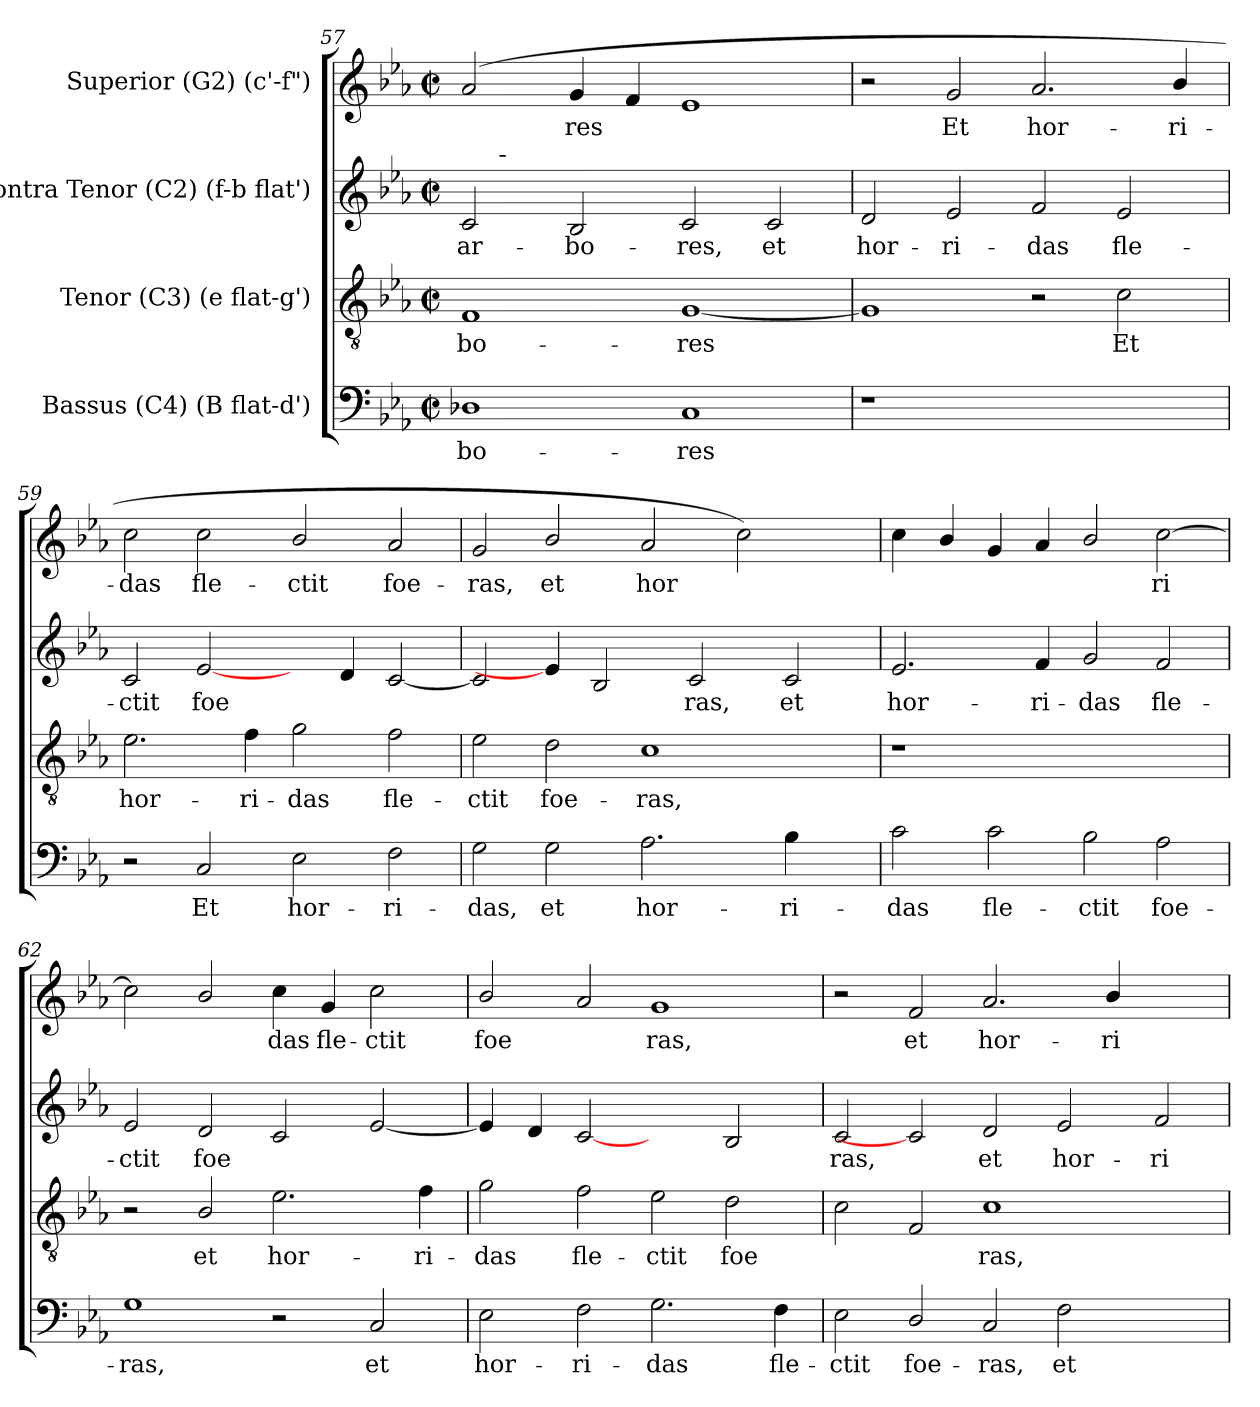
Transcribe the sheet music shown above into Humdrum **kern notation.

**kern	**text	**kern	**text	**kern	**text	**kern	**text
*part4	*part4	*part3	*part3	*part2	*part2	*part1	*part1
*staff4	*staff4	*staff3	*staff3	*staff2	*staff2	*staff1	*staff1
*I"Bassus (C4)  (B flat-d')	*	*I"Tenor (C3)  (e flat-g')	*	*I"Contra Tenor (C2)  (f-b flat')	*	*I"Superior (G2)  (c'-f")	*
!!LO:PB:g=z
*clefF4	*	*clefGv2	*	*clefG2	*	*clefG2	*
*k[b-e-a-]	*	*k[b-e-a-]	*	*k[b-e-a-]	*	*k[b-e-a-]	*
*E-:	*	*E-:	*	*E-:	*	*E-:	*
*M2/2	*	*M2/2	*	*M2/2	*	*M2/2	*
*met(c|)	*	*met(c|)	*	*met(c|)	*	*met(c|)	*
=57	=57	=57	=57	=57	=57	=57	=57
!	!LO:LY:b:cj	!	!LO:LY:b:cj	!	!LO:LY:b:cj	!	!LO:LY:b
*	*	*	*	*^	*	*	*
1D-	-bo-	1F	-bo-	2c/	8ryy	-ar-	(<2a-/	--
!	!	!	!	!	!LO:TX:a:t=-	!	!	!
.	.	.	.	.	1...ryy	.	.	.
!	!	!	!	!	!	!LO:LY:b:cj	!	!LO:LY:b
.	.	.	.	2B-/	.	-bo-	4g/	-res
!	!	!	!	!	!	!	!	!LO:LY:b
.	.	.	.	.	.	.	4f/	.
!	!LO:LY:b:cj	!	!LO:LY:b:cj	!	!	!LO:LY:b:cj	!	!LO:LY:b
1C	-res	[<1G	-res	2c/	.	-res,	1e-	.
!	!	!	!	!	!	!LO:LY:b:cj	!	!
.	.	.	.	2c/	.	et	.	.
=58	=58	=58	=58	=58	=58	=58	=58	=58
!	!	!	!LO:LY:b:cj	!	!	!LO:LY:b:cj	!	!
*	*	*	*	*v	*v	*	*	*
1r	.	1G]	.	2d/	hor-	2r	.
!	!	!	!	!	!LO:LY:b:cj	!	!LO:LY:b
.	.	.	.	2e-/	-ri-	2g/	Et
!	!	!	!	!	!LO:LY:b:cj	!	!LO:LY:b
1ryy	.	2r	.	2f/	-das	2.a-/	hor-
!	!	!	!LO:LY:b:cj	!	!LO:LY:b:cj	!	!
.	.	2c\	Et	2e-/	fle-	.	.
!	!	!	!	!	!	!	!LO:LY:b
.	.	.	.	.	.	4b-/	-ri-
=59	=59	=59	=59	=59	=59	=59	=59
!	!	!	!LO:LY:b:cj	!	!LO:LY:b:cj	!	!LO:LY:b
2r	.	2.e-\	hor-	2c/	-ctit	2cc\	-das
!	!LO:LY:b:cj	!	!	!	!LO:LY:b:cj	!	!LO:LY:b
2C/	Et	.	.	[2e-/	foe-	2cc\	fle-
!	!	!	!LO:LY:b:cj	!	!	!	!
.	.	4f\	-ri-	.	.	.	.
!	!LO:LY:b:cj	!	!LO:LY:b:cj	!	!	!	!LO:LY:b
2E-\	hor-	2g\	-das	4ryy	.	2b-/	-ctit
!	!	!	!	!	!LO:LY:b:cj	!	!
.	.	.	.	4d/	--	.	.
!	!LO:LY:b:cj	!	!LO:LY:b:cj	!	!LO:LY:b:cj	!	!LO:LY:b
2F\	-ri-	2f\	fle-	[<2c/	--	2a-/	foe-
=60	=60	=60	=60	=60	=60	=60	=60
!	!LO:LY:b:cj	!	!LO:LY:b:cj	!	!LO:LY:b:cj	!	!LO:LY:b
2G\	-das,	2e-\	-ctit	2c/]	--	2g/	-ras,
!	!LO:LY:b:cj	!	!LO:LY:b:cj	!	!	!	!LO:LY:b
2G\	et	2d\	foe-	4e-/]	.	2b-/	et
!	!	!	!	!	!LO:LY:b:cj	!	!
.	.	.	.	2B-/	--	.	.
!	!LO:LY:b:cj	!	!LO:LY:b:cj	!	!	!	!LO:LY:b
2.A-\	hor-	1c	-ras,	.	.	2a-/	hor-
!	!	!	!	!	!LO:LY:b:cj	!	!
.	.	.	.	2c/	-ras,	.	.
!	!	!	!	!	!	!	!LO:LY:b
.	.	.	.	.	.	2cc\)	--
!	!LO:LY:b:cj	!	!	!	!LO:LY:b:cj	!	!
4B-\	-ri-	.	.	2c/	et	.	.
4ryy	.	4ryy	.	.	.	4ryy	.
!!LO:PB:g=z
=61	=61	=61	=61	=61	=61	=61	=61
!	!LO:LY:b:cj	!	!	!	!LO:LY:b:cj	!	!LO:LY:b
2c\	-das	1r	.	2.e-/	hor-	4cc\	--
!	!	!	!	!	!	!	!LO:LY:b
.	.	.	.	.	.	4b-/	--
!	!LO:LY:b:cj	!	!	!	!	!	!LO:LY:b
2c\	fle-	.	.	.	.	4g/	--
!	!	!	!	!	!LO:LY:b:cj	!	!LO:LY:b
.	.	.	.	4f/	-ri-	4a-/	--
!	!LO:LY:b:cj	!	!	!	!LO:LY:b:cj	!	!LO:LY:b
2B-\	-ctit	1ryy	.	2g/	-das	2b-/	--
!	!LO:LY:b:cj	!	!	!	!LO:LY:b:cj	!	!LO:LY:b
2A-\	foe-	.	.	2f/	fle-	[>2cc\	-ri-
=62	=62	=62	=62	=62	=62	=62	=62
!	!LO:LY:b:cj	!	!	!	!LO:LY:b:cj	!	!LO:LY:b
1G	-ras,	2r	.	2e-/	-ctit	2cc\]	--
!	!	!	!LO:LY:b:cj	!	!LO:LY:b:cj	!	!LO:LY:b
.	.	2B-/	et	2d/	foe-	2b-/	--
!	!	!	!LO:LY:b:cj	!	!LO:LY:b:cj	!	!LO:LY:b
2r	.	2.e-\	hor-	2c/	--	4cc\	-das
!	!	!	!	!	!	!	!LO:LY:b
.	.	.	.	.	.	4g/	fle-
!	!LO:LY:b:cj	!	!	!	!LO:LY:b:cj	!	!LO:LY:b
2C/	et	.	.	[<2e-/	--	2cc\	-ctit
!	!	!	!LO:LY:b:cj	!	!	!	!
.	.	4f\	-ri-	.	.	.	.
=63	=63	=63	=63	=63	=63	=63	=63
!	!LO:LY:b:cj	!	!LO:LY:b:cj	!	!LO:LY:b:cj	!	!LO:LY:b
2E-\	hor-	2g\	-das	4e-/]	--	2b-/	foe-
!	!	!	!	!	!LO:LY:b:cj	!	!
.	.	.	.	4d/	--	.	.
!	!LO:LY:b:cj	!	!LO:LY:b:cj	!	!LO:LY:b:cj	!	!LO:LY:b
2F\	-ri-	2f\	fle-	[2c	--	2a-/	--
!	!LO:LY:b:cj	!	!LO:LY:b:cj	!	!	!	!LO:LY:b
2.G\	-das	2e-\	-ctit	2ryy	.	1g	-ras,
!	!	!	!LO:LY:b:cj	!	!LO:LY:b:cj	!	!
.	.	2d\	foe-	2B-/	--	.	.
!	!LO:LY:b:cj	!	!	!	!	!	!
4F\	fle-	.	.	.	.	.	.
=64	=64	=64	=64	=64	=64	=64	=64
!	!LO:LY:b:cj	!	!LO:LY:b:cj	!	!LO:LY:b:cj	!	!
2E-\	-ctit	2c\	--	2c/	-ras,	2r	.
!	!LO:LY:b:cj	!	!LO:LY:b:cj	!	!	!	!LO:LY:b
2D/	foe-	2F/	--	2c]	.	2f/	et
!	!LO:LY:b:cj	!	!LO:LY:b:cj	!	!LO:LY:b:cj	!	!LO:LY:b
2C/	-ras,	1c	-ras,	2d/	et	2.a-/	hor-
!	!LO:LY:b:cj	!	!	!	!LO:LY:b:cj	!	!
2F\	et	.	.	2e-/	hor-	.	.
!	!	!	!	!	!	!	!LO:LY:b
.	.	.	.	.	.	4b-/	-ri-
!	!	!	!	!	!LO:LY:b:cj	!	!
2ryy	.	2ryy	.	2f/	-ri-	2ryy	.
=	=	=	=	=	=	=	=
*-	*-	*-	*-	*-	*-	*-	*-
